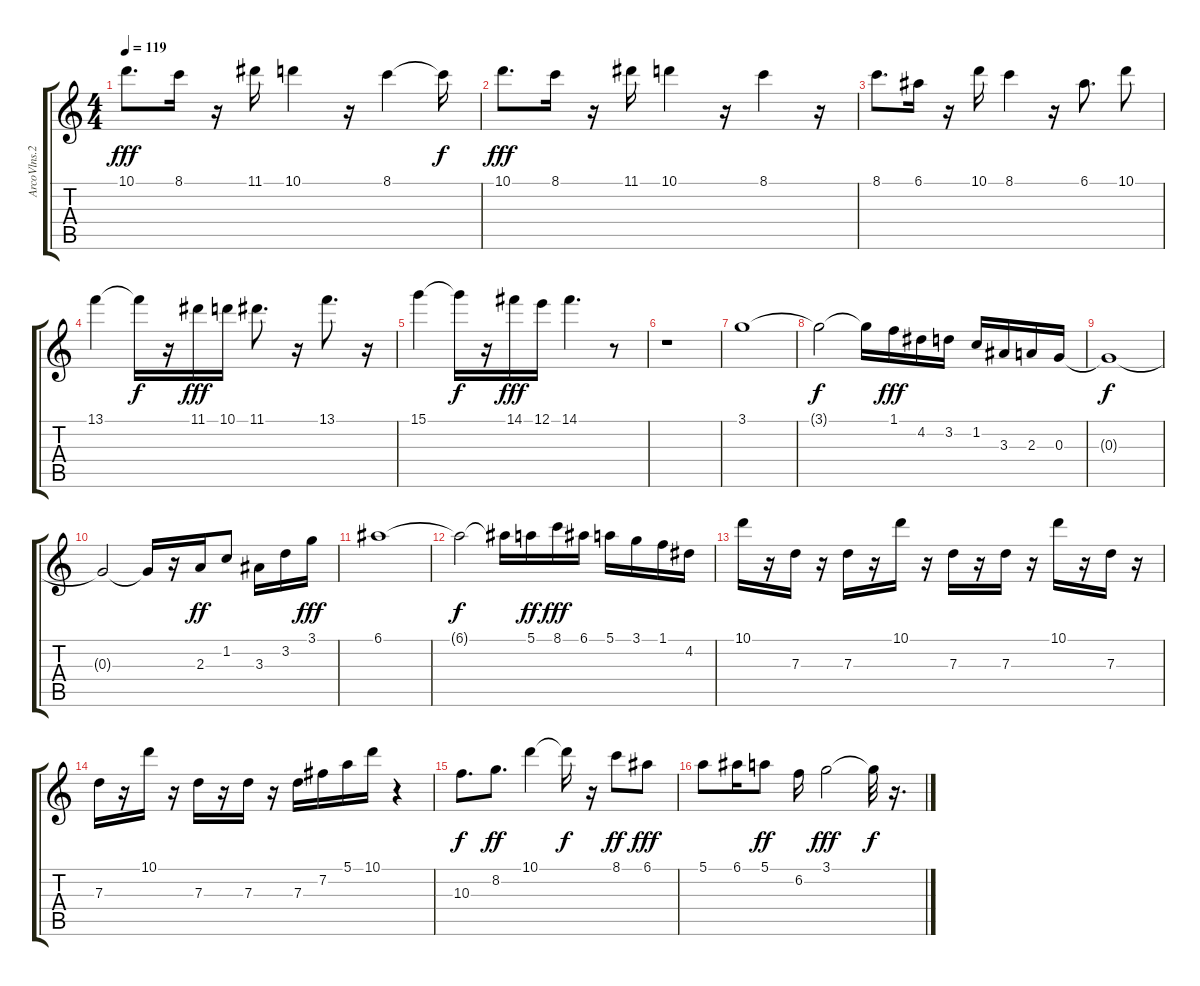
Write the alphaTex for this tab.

\track ("ArcoVlns.2                     " "ArcoVlns.2") {instrument distortionguitar}
\staff {score tabs}
\tuning (E4 B3 G3 D3 A2 E2) {hide}
\ts (4 4)
\tempo 119
\clef g2
\ks c
10.1.8{d dy fff} 8.1.16 r.16 11.1.16 10.1.4 r.16 8.1.4 8.1{t}.16{dy f} |
10.1.8{d dy fff} 8.1.16 r.16 11.1.16 10.1.4 r.16 8.1.4 r.16 |
8.1.8{d} 6.1.16 r.16 10.1.16 8.1.4 r.16 6.1.8{d} 10.1.8 |
13.1.4 13.1{t}.16{dy f} r.16 11.1.16{dy fff} 10.1.16 11.1.8{d} r.16 13.1.8{d} r.16 |
15.1.4 15.1{t}.16{dy f} r.16 14.1.16{dy fff} 12.1.16 14.1.4{d} r.8 |
r.1 |
3.1.1 |
3.1{t}.2{dy f} 3.1{t}.16 1.1.16{dy fff} 4.2.16 3.2.16 1.2.16 3.3.16 2.3.16 0.3.16 |
0.3{t}.1{dy f} |
0.3{t}.2 0.3{t}.16 r.16 2.3.16{dy ff} 1.2.8 3.3.16 3.2.16 3.1.16{dy fff} |
6.1.1 |
6.1{t}.2{dy f} 6.1{t}.16 5.1.16{dy ff} 8.1.16{dy fff} 6.1.16 5.1.16 3.1.16 1.1.16 4.2.16 |
10.1.16 r.16 7.3.16 r.16 7.3.16 r.16 10.1.16 r.16 7.3.16 r.16 7.3.16 r.16 10.1.16 r.16 7.3.16 r.16 |
7.3.16 r.16 10.1.16 r.16 7.3.16 r.16 7.3.16 r.16 7.3.16 7.2.16 5.1.16 10.1.16 r.4 |
10.3.8{d dy f} 8.2.8{d dy ff} 10.1.4 10.1{t}.16{dy f} r.16 8.1.8{dy ff} 6.1.8{dy fff} |
5.1.8 6.1.16 5.1.8{dy ff} 6.2.16 3.1.2{dy fff} 3.1{t}.32{dy f} r.16{d}
